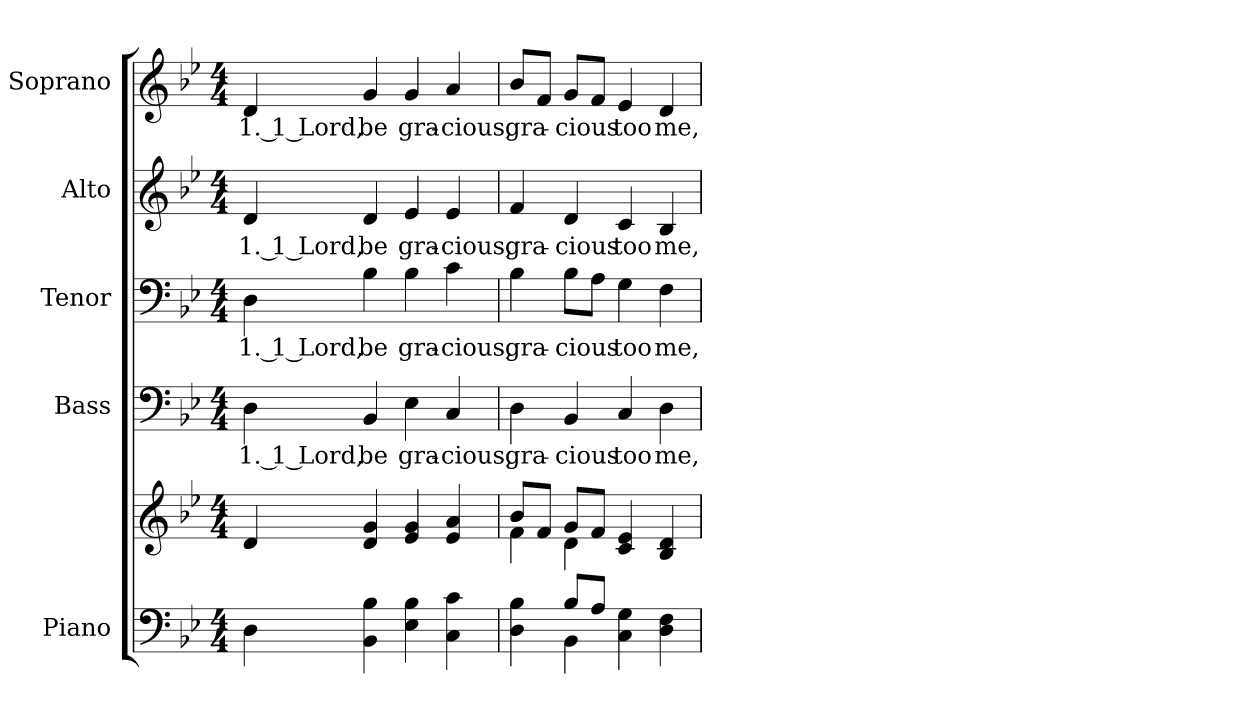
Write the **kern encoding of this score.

**kern	**kern	**kern	**text	**kern	**text	**kern	**text	**kern	**text
*part5	*part5	*part4	*part4	*part3	*part3	*part2	*part2	*part1	*part1
*staff6	*staff5	*staff4	*staff4	*staff3	*staff3	*staff2	*staff2	*staff1	*staff1
*I"Piano	*	*I"Bass	*	*I"Tenor	*	*I"Alto	*	*I"Soprano	*
*I'Pno.	*	*I'B.	*	*I'T.	*	*I'A.	*	*I'S.	*
!!LO:PB:g=z
*clefF4	*clefG2	*clefF4	*	*clefF4	*	*clefG2	*	*clefG2	*
*k[b-e-]	*k[b-e-]	*k[b-e-]	*	*k[b-e-]	*	*k[b-e-]	*	*k[b-e-]	*
*B-:	*B-:	*B-:	*	*B-:	*	*B-:	*	*B-:	*
*M4/4	*M4/4	*M4/4	*	*M4/4	*	*M4/4	*	*M4/4	*
*MM115	*MM115	*MM115	*	*MM115	*	*MM115	*	*MM115	*
=1	=1	=1	=1	=1	=1	=1	=1	=1	=1
!	!	!	!LO:LY:b:color=#000000	!	!	!	!	!	!
!	!	!	!	!	!LO:LY:b:color=#000000	!	!	!	!
!	!	!	!	!	!	!	!LO:LY:b:color=#000000	!	!
!	!	!	!	!	!	!	!	!	!LO:LY:b:color=#000000
4Di\	4di/	4Di\	1. 1 Lord,	4Di\	1. 1 Lord,	4di/	1. 1 Lord,	4di/	1. 1 Lord,
!	!	!	!LO:LY:b:color=#000000	!	!	!	!	!	!
!	!	!	!	!	!LO:LY:b:color=#000000	!	!	!	!
!	!	!	!	!	!	!	!LO:LY:b:color=#000000	!	!
!	!	!	!	!	!	!	!	!	!LO:LY:b:color=#000000
4BB-i\ 4B-i	4di/ 4gi	4BB-i/	be	4B-i\	be	4di/	be	4gi/	be
!	!	!	!LO:LY:b:color=#000000	!	!	!	!	!	!
!	!	!	!	!	!LO:LY:b:color=#000000	!	!	!	!
!	!	!	!	!	!	!	!LO:LY:b:color=#000000	!	!
!	!	!	!	!	!	!	!	!	!LO:LY:b:color=#000000
4E-i\ 4B-i	4e-i/ 4gi	4E-i\	gra-	4B-i\	gra-	4e-i/	gra-	4gi/	gra-
!	!	!	!LO:LY:b:color=#000000	!	!	!	!	!	!
!	!	!	!	!	!LO:LY:b:color=#000000	!	!	!	!
!	!	!	!	!	!	!	!LO:LY:b:color=#000000	!	!
!	!	!	!	!	!	!	!	!	!LO:LY:b:color=#000000
4Ci\ 4ci	4e-i/ 4ai	4Ci/	-cious,	4ci\	-cious,	4e-i/	-cious,	4ai/	-cious,
=2	=2	=2	=2	=2	=2	=2	=2	=2	=2
*^	*^	*	*	*	*	*	*	*	*
!	!	!	!	!	!LO:LY:b:color=#000000	!	!	!	!	!	!
!	!	!	!	!	!	!	!LO:LY:b:color=#000000	!	!	!	!
!	!	!	!	!	!	!	!	!	!LO:LY:b:color=#000000	!	!
!	!	!	!	!	!	!	!	!	!	!	!LO:LY:b:color=#000000
4Di\ 4B-i	4ryy	8b-i/L	4fi\	4Di\	gra-	4B-i\	gra-	4fi/	gra-	8b-i/L	gra-
.	.	8fi/J	.	.	.	.	.	.	.	8fi/J	.
!	!	!	!	!	!LO:LY:b:color=#000000	!	!	!	!	!	!
!	!	!	!	!	!	!	!LO:LY:b:color=#000000	!	!	!	!
!	!	!	!	!	!	!	!	!	!LO:LY:b:color=#000000	!	!
!	!	!	!	!	!	!	!	!	!	!	!LO:LY:b:color=#000000
8B-i/L	4BB-i\	8gi/L	4di\	4BB-i/	-cious	8B-i\L	-cious	4di/	-cious	8gi/L	-cious
8Ai/J	.	8fi/J	.	.	.	8Ai\J	.	.	.	8fi/J	.
!	!	!	!	!	!LO:LY:b:color=#000000	!	!	!	!	!	!
!	!	!	!	!	!	!	!LO:LY:b:color=#000000	!	!	!	!
!	!	!	!	!	!	!	!	!	!LO:LY:b:color=#000000	!	!
!	!	!	!	!	!	!	!	!	!	!	!LO:LY:b:color=#000000
4Ci\ 4Gi	2ryy	4ci/ 4e-i	2ryy	4Ci/	too	4Gi\	too	4ci/	too	4e-i/	too
!	!	!	!	!	!LO:LY:b:color=#000000	!	!	!	!	!	!
!	!	!	!	!	!	!	!LO:LY:b:color=#000000	!	!	!	!
!	!	!	!	!	!	!	!	!	!LO:LY:b:color=#000000	!	!
!	!	!	!	!	!	!	!	!	!	!	!LO:LY:b:color=#000000
4Di\ 4Fi	.	4B-i/ 4di	.	4Di\	me,	4Fi\	me,	4B-i/	me,	4di/	me,
*v	*v	*	*	*	*	*	*	*	*	*	*
*	*v	*v	*	*	*	*	*	*	*	*
=	=	=	=	=	=	=	=	=	=
*-	*-	*-	*-	*-	*-	*-	*-	*-	*-
